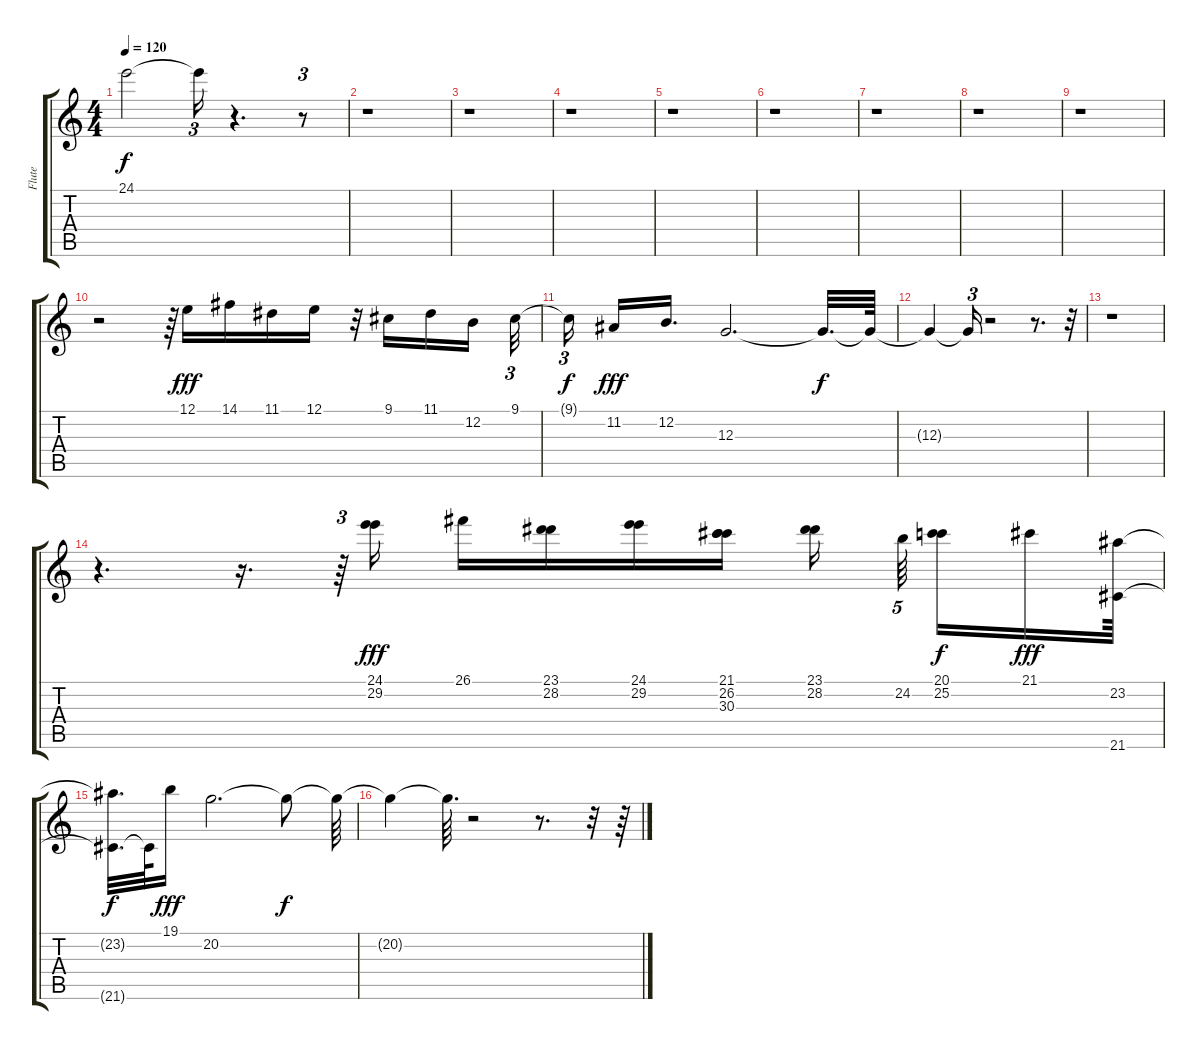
\track ("Flute" "Flute") {instrument flute}
\staff {score tabs}
\tuning (E4 B3 G3 D3 A2 E2) {hide}
\ts (4 4)
\tempo 120
\clef g2
\ks c
24.1{t}.2{dy f} 24.1{t}.16{tu (3 2)} r.4{d} r.8{tu (3 2)} |
r.1 |
r.1 |
r.1 |
r.1 |
r.1 |
r.1 |
r.1 |
r.1 |
r.2 r.64{tu (3 2)} 12.1.16{dy fff volume 9 instrument panflute} 14.1.16 11.1.16 12.1.16 r.32 9.1.16 11.1.16 12.2.16{beam splitsecondary} 9.1.32{tu (3 2)} |
9.1{t}.16{tu (3 2) dy f beam splitsecondary} 11.2.16{dy fff} 12.2.16{d} 12.3.2{d} 12.3{t}.32{d dy f} 12.3{t}.64 |
12.3{t}.4 12.3{t}.16{tu (3 2)} r.2 r.8{d} r.32{tu (3 2)} |
r.1 |
r.4{d} r.16{d} r.64{tu (3 2)} (24.1 29.2).16{dy fff volume 8 instrument panflute} 26.1.16 (23.1 28.2).16 (24.1 29.2).16 (21.1 26.2 30.3).16 (23.1 28.2).16{beam splitsecondary} 24.2.64{tu (5 4) beam splitsecondary} (20.1 25.2).16{dy f} 21.1.16{dy fff} (23.2 21.6).64 |
(23.2{t} 21.6{t}).32{d dy f} 21.6{t}.64 19.1.16{dy fff} 20.2.2{d} 20.2{t}.8{dy f} 20.2{t}.64 |
20.2{t}.4 20.2{t}.64{d} r.2 r.8{d} r.32 r.64
